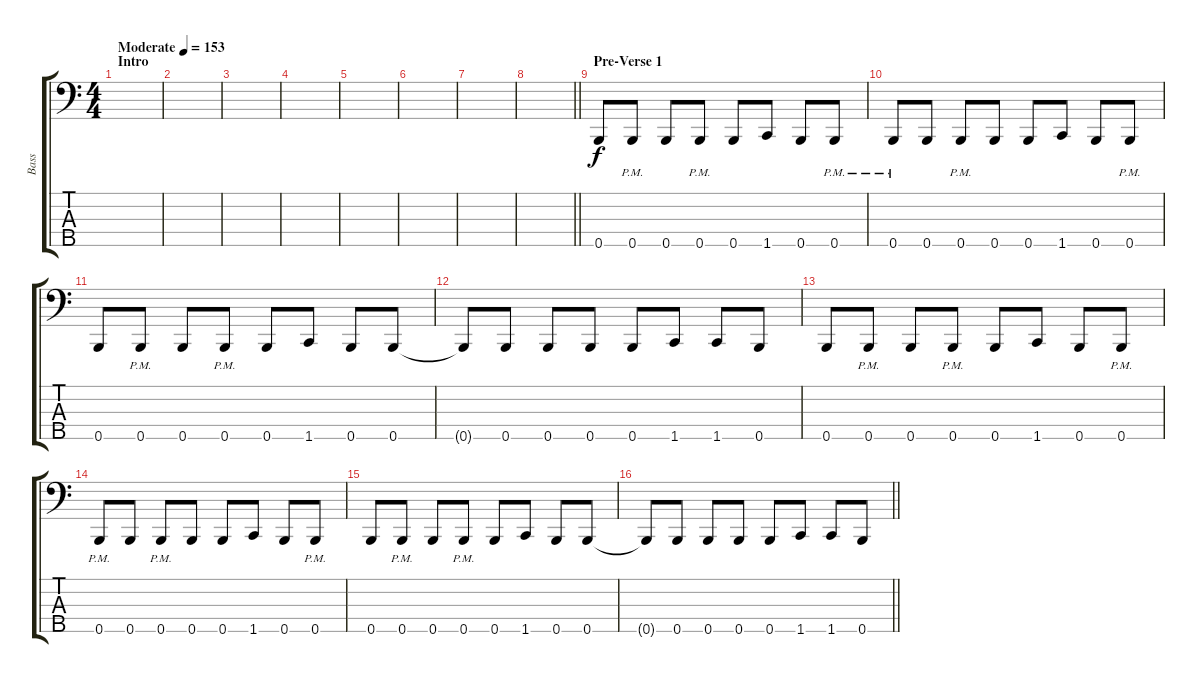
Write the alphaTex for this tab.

\track ("Bass" "Bass") {instrument electricbassfinger}
\staff {score tabs}
\tuning (A2 E2 B1 Gb1 B0) {hide}
\ts (4 4)
\section ("" "Intro")
\tempo (153 "Moderate")
\clef f4
\ks c
|
|
|
|
|
|
|
\barLineRight lightlight
|
\section ("" "Pre-Verse 1")
0.5.8 0.5{pm}.8 0.5.8 0.5{pm}.8 0.5.8 1.5.8 0.5.8 0.5{pm}.8 |
0.5{pm}.8 0.5.8 0.5{pm}.8 0.5.8 0.5.8 1.5.8 0.5.8 0.5{pm}.8 |
0.5.8 0.5{pm}.8 0.5.8 0.5{pm}.8 0.5.8 1.5.8 0.5.8 0.5.8 |
0.5{t}.8 0.5.8 0.5.8 0.5.8 0.5.8 1.5.8 1.5.8 0.5.8 |
0.5.8 0.5{pm}.8 0.5.8 0.5{pm}.8 0.5.8 1.5.8 0.5.8 0.5{pm}.8 |
0.5{pm}.8 0.5.8 0.5{pm}.8 0.5.8 0.5.8 1.5.8 0.5.8 0.5{pm}.8 |
0.5.8 0.5{pm}.8 0.5.8 0.5{pm}.8 0.5.8 1.5.8 0.5.8 0.5.8 |
\barLineRight lightlight
0.5{t}.8 0.5.8 0.5.8 0.5.8 0.5.8 1.5.8 1.5.8 0.5.8
